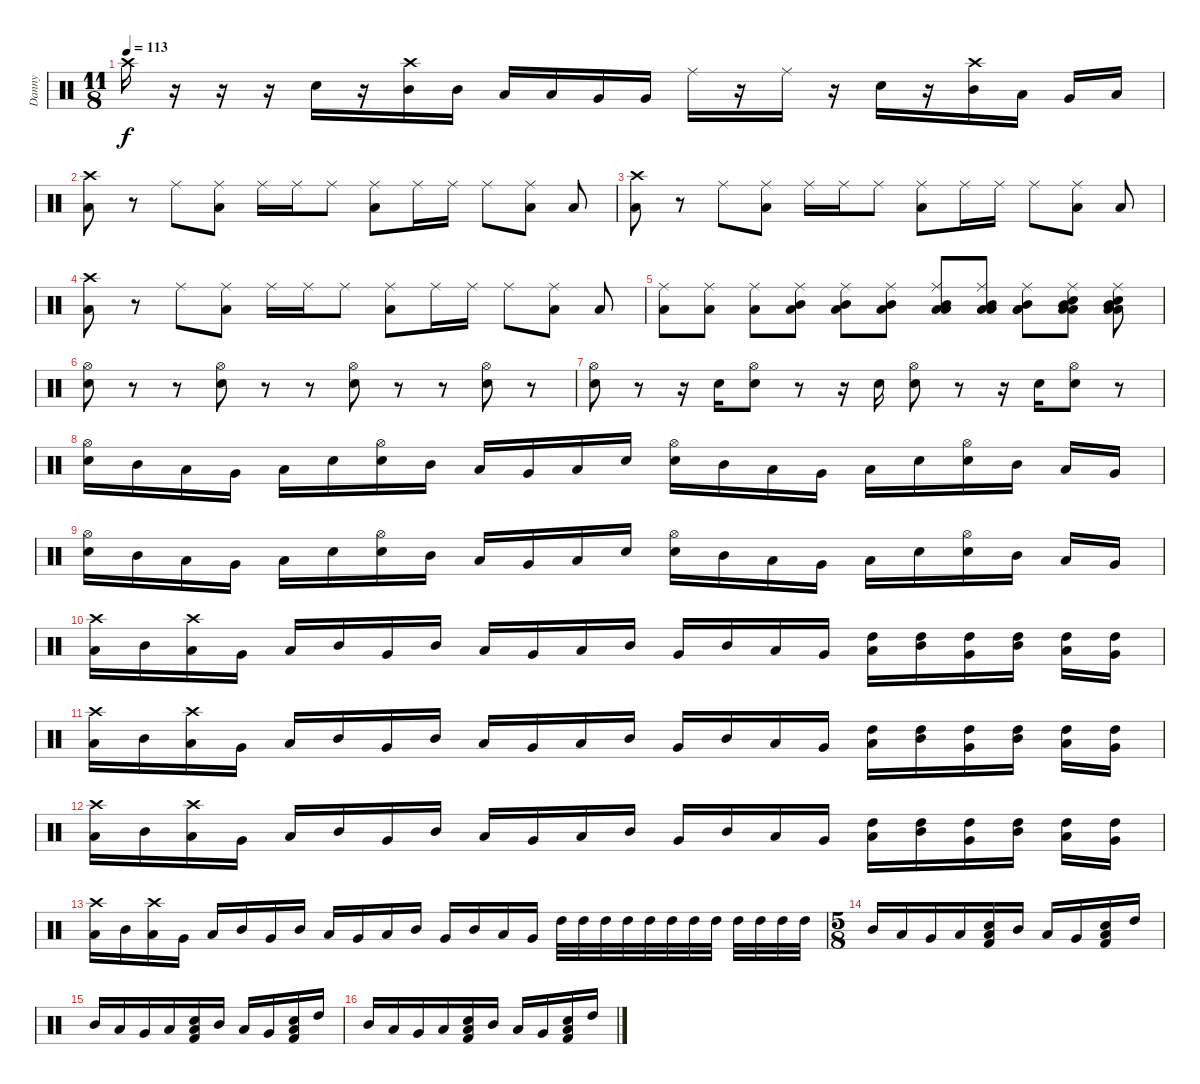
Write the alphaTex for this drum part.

\track ("Danny" "Danny") {instrument percussion}
\staff {score}
\articulation defaults
\ts (11 8)
\tempo 113
\clef neutral
\ks c "Crash high (hit)".16{dy f}
r.16 r.16 r.16 "Snare (hit) 2".16 r.16 ("Crash high (hit)" "Mid Tom (hit)").16 "Mid Tom (hit)".16 "Low Tom (hit)".16 "Low Tom (hit)".16 "Very Low Tom (hit)".16 "Very Low Tom (hit)".16 "Ride (middle)".16 r.16 "Ride (middle)".16 r.16 "Snare (hit) 2".16 r.16 ("Crash high (hit)" "Mid Tom (hit)").16 "Low Tom (hit)".16 "Very Low Tom (hit)".16 "Low Floor Tom (hit)".16 |
("Crash high (hit)" "Low Tom (hit)").8 r.8 "Ride (middle)".8 ("Ride (middle)" "Low Tom (hit)").8 "Ride (middle)".16 "Ride (middle)".16 "Ride (middle)".8 ("Ride (middle)" "Low Tom (hit)").8 "Ride (middle)".16 "Ride (middle)".16 "Ride (middle)".8 ("Ride (middle)" "Low Tom (hit)").8 "Low Tom (hit)".8 |
("Crash high (hit)" "Low Tom (hit)").8 r.8 "Ride (middle)".8 ("Ride (middle)" "Low Tom (hit)").8 "Ride (middle)".16 "Ride (middle)".16 "Ride (middle)".8 ("Ride (middle)" "Low Tom (hit)").8 "Ride (middle)".16 "Ride (middle)".16 "Ride (middle)".8 ("Ride (middle)" "Low Tom (hit)").8 "Low Tom (hit)".8 |
("Crash high (hit)" "Low Tom (hit)").8 r.8 "Ride (middle)".8 ("Ride (middle)" "Low Tom (hit)").8 "Ride (middle)".16 "Ride (middle)".16 "Ride (middle)".8 ("Ride (middle)" "Low Tom (hit)").8 "Ride (middle)".16 "Ride (middle)".16 "Ride (middle)".8 ("Ride (middle)" "Low Tom (hit)").8 "Low Tom (hit)".8 |
("Ride (middle)" "Low Tom (hit)").8 ("Ride (middle)" "Low Tom (hit)").8 ("Ride (middle)" "Low Tom (hit)").8 ("Ride (middle)" "Mid Tom (hit)" "Low Tom (hit)").8 ("Ride (middle)" "Mid Tom (hit)" "Low Tom (hit)").8 ("Ride (middle)" "Mid Tom (hit)" "Low Tom (hit)").8 ("Ride (middle)" "Low Floor Tom (hit)" "Mid Tom (hit)" "Low Tom (hit)").8 ("Ride (middle)" "Low Floor Tom (hit)" "Mid Tom (hit)" "Low Tom (hit)").8 ("Ride (middle)" "Low Floor Tom (hit)" "Mid Tom (hit)" "Low Tom (hit)").8 ("Snare (hit) 2" "Ride (middle)" "Low Floor Tom (hit)" "Mid Tom (hit)" "Low Tom (hit)").8 ("Snare (hit) 2" "Ride (middle)" "Low Floor Tom (hit)" "Mid Tom (hit)" "Low Tom (hit)").8 |
("Snare (hit) 2" "Hi-Hat (open)").8 r.8 r.8 ("Snare (hit) 2" "Hi-Hat (open)").8 r.8 r.8 ("Snare (hit) 2" "Hi-Hat (open)").8 r.8 r.8 ("Snare (hit) 2" "Hi-Hat (open)").8 r.8 |
("Snare (hit) 2" "Hi-Hat (open)").8 r.8 r.16 "Snare (hit) 2".16 ("Snare (hit) 2" "Hi-Hat (open)").8 r.8 r.16 "Snare (hit) 2".16 ("Snare (hit) 2" "Hi-Hat (open)").8 r.8 r.16 "Snare (hit) 2".16 ("Snare (hit) 2" "Hi-Hat (open)").8 r.8 |
("Snare (hit) 2" "Hi-Hat (open)").16 "Mid Tom (hit)".16 "Low Tom (hit)".16 "Very Low Tom (hit)".16 "Low Floor Tom (hit)".16 "Snare (hit) 2".16 ("Snare (hit) 2" "Hi-Hat (open)").16 "Mid Tom (hit)".16 "Low Tom (hit)".16 "Very Low Tom (hit)".16 "Low Floor Tom (hit)".16 "Snare (hit) 2".16 ("Snare (hit) 2" "Hi-Hat (open)").16 "Mid Tom (hit)".16 "Low Tom (hit)".16 "Very Low Tom (hit)".16 "Low Floor Tom (hit)".16 "Snare (hit) 2".16 ("Snare (hit) 2" "Hi-Hat (open)").16 "Mid Tom (hit)".16 "Low Tom (hit)".16 "Very Low Tom (hit)".16 |
("Snare (hit) 2" "Hi-Hat (open)").16 "Mid Tom (hit)".16 "Low Tom (hit)".16 "Very Low Tom (hit)".16 "Low Floor Tom (hit)".16 "Snare (hit) 2".16 ("Snare (hit) 2" "Hi-Hat (open)").16 "Mid Tom (hit)".16 "Low Tom (hit)".16 "Very Low Tom (hit)".16 "Low Floor Tom (hit)".16 "Snare (hit) 2".16 ("Snare (hit) 2" "Hi-Hat (open)").16 "Mid Tom (hit)".16 "Low Tom (hit)".16 "Very Low Tom (hit)".16 "Low Floor Tom (hit)".16 "Snare (hit) 2".16 ("Snare (hit) 2" "Hi-Hat (open)").16 "Mid Tom (hit)".16 "Low Tom (hit)".16 "Very Low Tom (hit)".16 |
("Crash high (hit)" "Low Floor Tom (hit)").16 "Mid Tom (hit)".16 ("Crash high (hit)" "Low Tom (hit)").16 "Very Low Tom (hit)".16 "Low Floor Tom (hit)".16 "Mid Tom (hit)".16 "Very Low Tom (hit)".16 "Mid Tom (hit)".16 "Low Tom (hit)".16 "Very Low Tom (hit)".16 "Low Floor Tom (hit)".16 "Mid Tom (hit)".16 "Very Low Tom (hit)".16 "Mid Tom (hit)".16 "Low Tom (hit)".16 "Very Low Tom (hit)".16 ("High Tom (hit)" "Low Floor Tom (hit)").16 ("High Tom (hit)" "Mid Tom (hit)").16 ("High Tom (hit)" "Very Low Tom (hit)").16 ("High Tom (hit)" "Mid Tom (hit)").16 ("High Tom (hit)" "Low Tom (hit)").16 ("High Tom (hit)" "Very Low Tom (hit)").16 |
("Crash high (hit)" "Low Floor Tom (hit)").16 "Mid Tom (hit)".16 ("Crash high (hit)" "Low Tom (hit)").16 "Very Low Tom (hit)".16 "Low Floor Tom (hit)".16 "Mid Tom (hit)".16 "Very Low Tom (hit)".16 "Mid Tom (hit)".16 "Low Tom (hit)".16 "Very Low Tom (hit)".16 "Low Floor Tom (hit)".16 "Mid Tom (hit)".16 "Very Low Tom (hit)".16 "Mid Tom (hit)".16 "Low Tom (hit)".16 "Very Low Tom (hit)".16 ("High Tom (hit)" "Low Floor Tom (hit)").16 ("High Tom (hit)" "Mid Tom (hit)").16 ("High Tom (hit)" "Very Low Tom (hit)").16 ("High Tom (hit)" "Mid Tom (hit)").16 ("High Tom (hit)" "Low Tom (hit)").16 ("High Tom (hit)" "Very Low Tom (hit)").16 |
("Crash high (hit)" "Low Floor Tom (hit)").16 "Mid Tom (hit)".16 ("Crash high (hit)" "Low Tom (hit)").16 "Very Low Tom (hit)".16 "Low Floor Tom (hit)".16 "Mid Tom (hit)".16 "Very Low Tom (hit)".16 "Mid Tom (hit)".16 "Low Tom (hit)".16 "Very Low Tom (hit)".16 "Low Floor Tom (hit)".16 "Mid Tom (hit)".16 "Very Low Tom (hit)".16 "Mid Tom (hit)".16 "Low Tom (hit)".16 "Very Low Tom (hit)".16 ("High Tom (hit)" "Low Floor Tom (hit)").16 ("High Tom (hit)" "Mid Tom (hit)").16 ("High Tom (hit)" "Very Low Tom (hit)").16 ("High Tom (hit)" "Mid Tom (hit)").16 ("High Tom (hit)" "Low Tom (hit)").16 ("High Tom (hit)" "Very Low Tom (hit)").16 |
("Crash high (hit)" "Low Floor Tom (hit)").16 "Mid Tom (hit)".16 ("Crash high (hit)" "Low Tom (hit)").16 "Very Low Tom (hit)".16 "Low Floor Tom (hit)".16 "Mid Tom (hit)".16 "Very Low Tom (hit)".16 "Mid Tom (hit)".16 "Low Tom (hit)".16 "Very Low Tom (hit)".16 "Low Floor Tom (hit)".16 "Mid Tom (hit)".16 "Very Low Tom (hit)".16 "Mid Tom (hit)".16 "Low Tom (hit)".16 "Very Low Tom (hit)".16 "High Tom (hit)".32 "High Tom (hit)".32 "High Tom (hit)".32 "High Tom (hit)".32 "High Tom (hit)".32 "High Tom (hit)".32 "High Tom (hit)".32 "High Tom (hit)".32 "High Tom (hit)".32 "High Tom (hit)".32 "High Tom (hit)".32 "High Tom (hit)".32 |
\ts (5 8)
"Mid Tom (hit)".16 "Low Tom (hit)".16 "Very Low Tom (hit)".16 "Low Floor Tom (hit)".16 ("Electric Snare (hit)" "Low Floor Tom (hit)" "Kick (hit) 2").16 "Mid Tom (hit)".16 "Low Tom (hit)".16 "Very Low Tom (hit)".16 ("Electric Snare (hit)" "Low Floor Tom (hit)" "Kick (hit) 2").16 "High Tom (hit)".16 |
"Mid Tom (hit)".16 "Low Tom (hit)".16 "Very Low Tom (hit)".16 "Low Floor Tom (hit)".16 ("Electric Snare (hit)" "Low Floor Tom (hit)" "Kick (hit) 2").16 "Mid Tom (hit)".16 "Low Tom (hit)".16 "Very Low Tom (hit)".16 ("Electric Snare (hit)" "Low Floor Tom (hit)" "Kick (hit) 2").16 "High Tom (hit)".16 |
"Mid Tom (hit)".16 "Low Tom (hit)".16 "Very Low Tom (hit)".16 "Low Floor Tom (hit)".16 ("Electric Snare (hit)" "Low Floor Tom (hit)" "Kick (hit) 2").16 "Mid Tom (hit)".16 "Low Tom (hit)".16 "Very Low Tom (hit)".16 ("Electric Snare (hit)" "Low Floor Tom (hit)" "Kick (hit) 2").16 "High Tom (hit)".16
